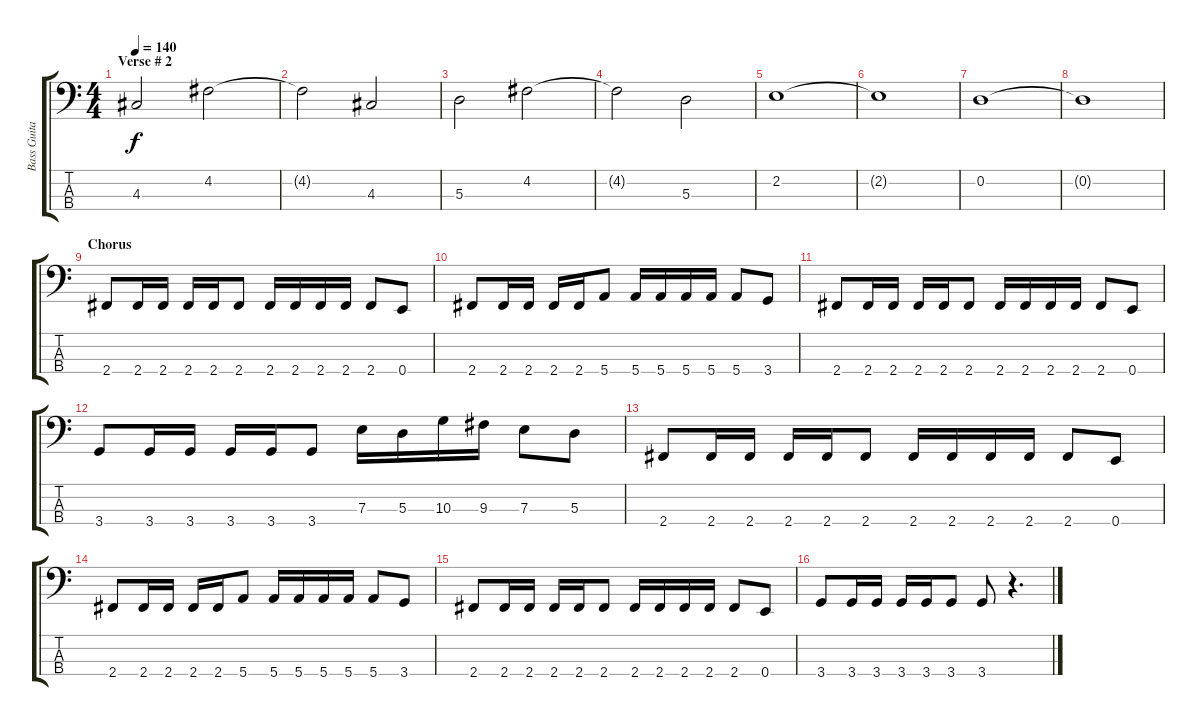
\track ("Bass Guitar" "Bass Guita") {instrument electricbassfinger}
\staff {score tabs}
\tuning (G2 D2 A1 E1) {hide}
\ts (4 4)
\section ("" "Verse # 2")
\tempo 140
\clef f4
\ks c
4.3.2{dy f} 4.2.2 |
4.2{t}.2 4.3.2 |
5.3.2 4.2.2 |
4.2{t}.2 5.3.2 |
2.2.1 |
2.2{t}.1 |
0.2.1 |
0.2{t}.1 |
\section ("" "Chorus")
2.4.8 2.4.16 2.4.16 2.4.16 2.4.16 2.4.8 2.4.16 2.4.16 2.4.16 2.4.16 2.4.8 0.4.8 |
2.4.8 2.4.16 2.4.16 2.4.16 2.4.16 5.4.8 5.4.16 5.4.16 5.4.16 5.4.16 5.4.8 3.4.8 |
2.4.8 2.4.16 2.4.16 2.4.16 2.4.16 2.4.8 2.4.16 2.4.16 2.4.16 2.4.16 2.4.8 0.4.8 |
3.4.8 3.4.16 3.4.16 3.4.16 3.4.16 3.4.8 7.3.16 5.3.16 10.3.16 9.3.16 7.3.8 5.3.8 |
2.4.8 2.4.16 2.4.16 2.4.16 2.4.16 2.4.8 2.4.16 2.4.16 2.4.16 2.4.16 2.4.8 0.4.8 |
2.4.8 2.4.16 2.4.16 2.4.16 2.4.16 5.4.8 5.4.16 5.4.16 5.4.16 5.4.16 5.4.8 3.4.8 |
2.4.8 2.4.16 2.4.16 2.4.16 2.4.16 2.4.8 2.4.16 2.4.16 2.4.16 2.4.16 2.4.8 0.4.8 |
3.4.8 3.4.16 3.4.16 3.4.16 3.4.16 3.4.8 3.4.8 r.4{d}
